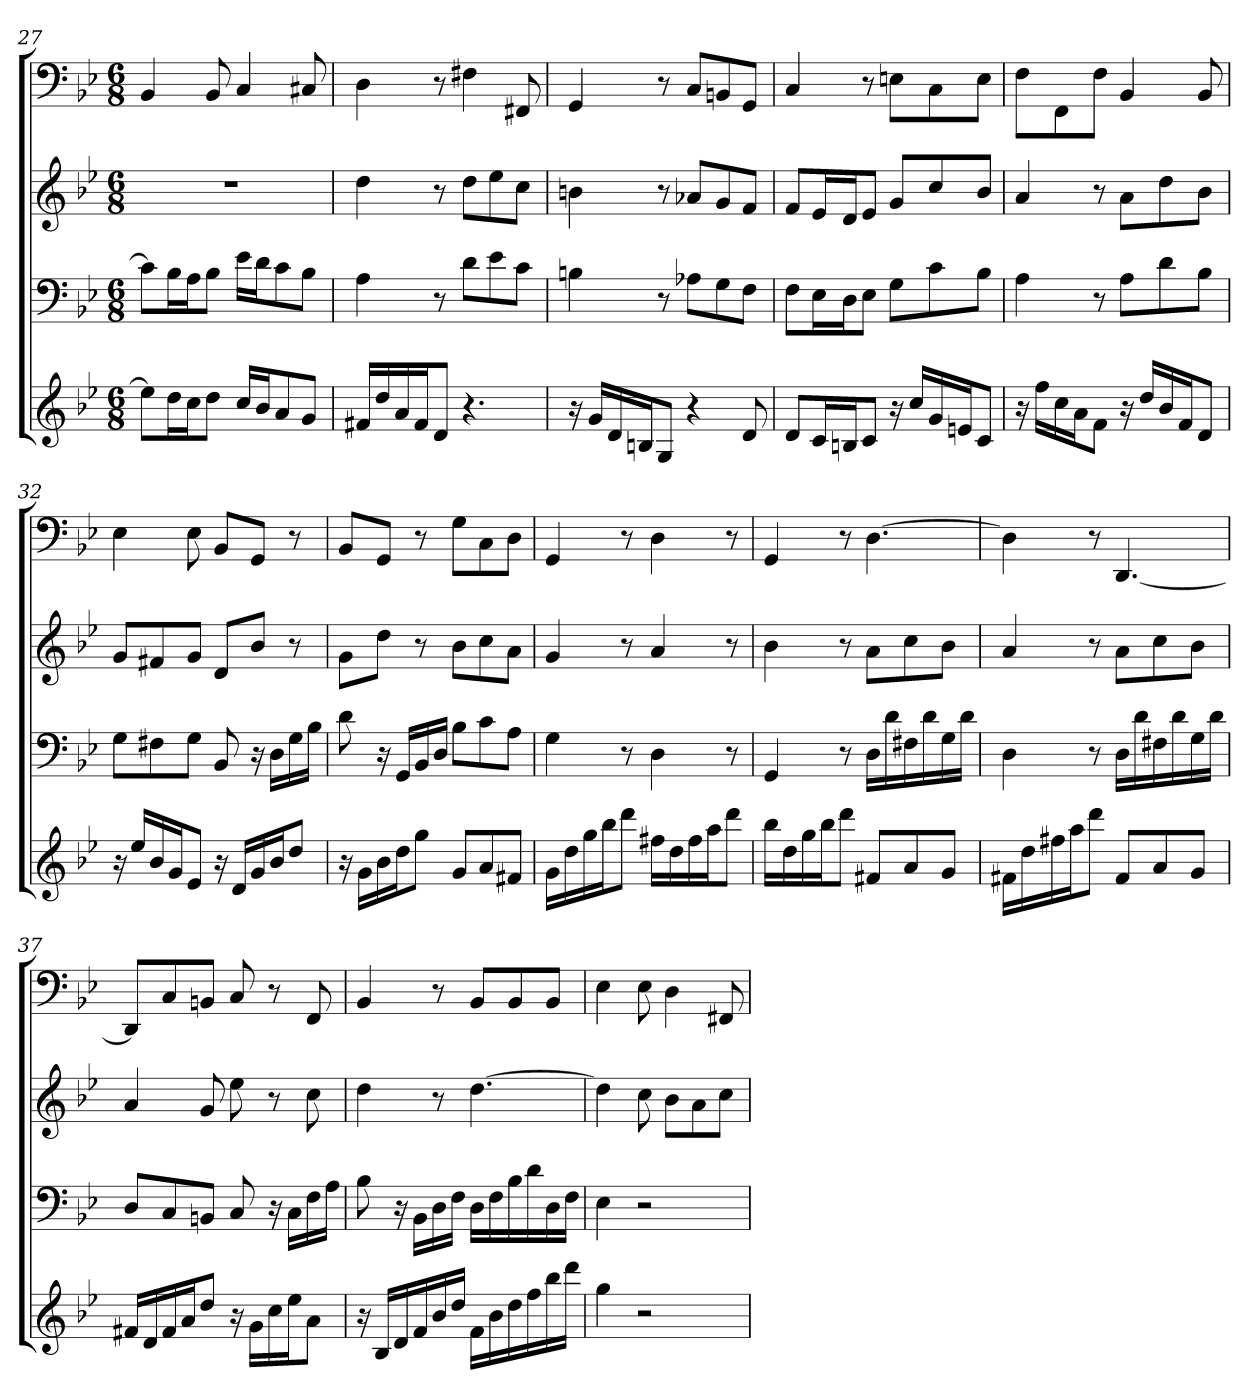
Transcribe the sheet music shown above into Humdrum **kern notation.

**kern	**kern	**kern	**kern
*part4	*part3	*part2	*part1
*staff4	*staff3	*staff2	*staff1
*	*clefF4	*	*clefF4
*k[b-e-]	*k[b-e-]	*k[b-e-]	*k[b-e-]
*g:	*g:	*g:	*g:
*M6/8	*M6/8	*M6/8	*M6/8
=27	=27	=27	=27
8ee-L]	8c\L]	2.r	4BB-
16ddL	16B-\L	.	.
16ccJ	16A\J	.	.
8ddJ	8B-\J	.	8BB-
16ccLL	16e-\LL	.	4C
16b-J	16d\J	.	.
8a	8c\	.	.
8gJ	8B-\J	.	8C#X
=28	=28	=28	=28
16f#XLL	4A	4dd	4D
16dd	.	.	.
16a	.	.	.
16f#J	.	.	.
8dJ	8r	8r	8r
4.r	8d\L	8ddL	4F#X
.	8e-\	8ee-	.
.	8c\J	8ccJ	8FF#X
=29	=29	=29	=29
16r	4Bn	4bn	4GG
16gLL	.	.	.
16d	.	.	.
16BnJ	.	.	.
8GJ	8r	8r	8r
4r	8A-X\L	8a-XL	8C/L
.	8G\	8g	8BBn/
8d	8F\J	8fJ	8GG/J
=30	=30	=30	=30
8dL	8F\L	8fL	4C
16cL	16E-\L	16e-L	.
16BnJ	16D\J	16dJ	.
8cJ	8E-\J	8e-J	8r
16r	8G\L	8gL	8En\L
16ccLL	.	.	.
16g	8c\	8cc	8C\
16enJ	.	.	.
8cJ	8B-\J	8b-J	8E\J
=31	=31	=31	=31
16r	4A	4a	8F\L
16ffLL	.	.	.
16cc	.	.	8FF\
16aJ	.	.	.
8fJ	8r	8r	8F\J
16r	8A\L	8aL	4BB-
16ddLL	.	.	.
16b-	8d\	8dd	.
16fJ	.	.	.
8dJ	8B-\J	8b-J	8BB-
=32	=32	=32	=32
16r	8G\L	8gL	4E-
16ee-LL	.	.	.
16b-	8F#X\	8f#X	.
16gJ	.	.	.
8e-J	8G\J	8gJ	8E-
16r	8BB-	8dL	8BB-/L
16dLL	.	.	.
16g	16r	8b-J	8GG/J
16b-J	16D\LL	.	.
8ddJ	16G\	8r	8r
.	16B-\JJ	.	.
=33	=33	=33	=33
16r	8d	8gL	8BB-/L
16gLL	.	.	.
16b-	16r	8ddJ	8GG/J
16ddJ	16GG/LL	.	.
8ggJ	16BB-/	8r	8r
.	16D/JJ	.	.
8gL	8B-\L	8b-L	8G\L
8a	8c\	8cc	8C\
8f#XJ	8A\J	8aJ	8D\J
=34	=34	=34	=34
16gLL	4G	4g	4GG
16dd	.	.	.
16gg	.	.	.
16bb-J	.	.	.
8dddJ	8r	8r	8r
16ff#XLL	4D	4a	4D
16dd	.	.	.
16ff#	.	.	.
16aaJ	.	.	.
8dddJ	8r	8r	8r
=35	=35	=35	=35
16bb-LL	4GG	4b-	4GG
16dd	.	.	.
16gg	.	.	.
16bb-J	.	.	.
8dddJ	8r	8r	8r
8f#XL	16D\LL	8aL	[4.D
.	16d\	.	.
8a	16F#X\	8cc	.
.	16d\	.	.
8gJ	16G\	8b-J	.
.	16d\JJ	.	.
=36	=36	=36	=36
16f#XLL	4D	4a	4D]
16dd	.	.	.
16ff#X	.	.	.
16aaJ	.	.	.
8dddJ	8r	8r	8r
8f#L	16D\LL	8aL	[4.DD
.	16d\	.	.
8a	16F#X\	8cc	.
.	16d\	.	.
8gJ	16G\	8b-J	.
.	16d\JJ	.	.
=37	=37	=37	=37
16f#XLL	8D/L	4a	8DD/L]
16d	.	.	.
16f#	8C/	.	8C/
16aJ	.	.	.
8ddJ	8BBn/J	8g	8BBn/J
16r	8C	8ee-	8C
16gLL	.	.	.
16cc	16r	8r	8r
16ee-J	16C\LL	.	.
8aJ	16F\	8cc	8FF
.	16A\JJ	.	.
=38	=38	=38	=38
16r	8B-	4dd	4BB-
16B-LL	.	.	.
16d	16r	.	.
16f	16BB-\LL	.	.
16b-	16D\	8r	8r
16ddJJ	16F\JJ	.	.
16fLL	16D\LL	[4.dd	8BB-/L
16b-	16F\	.	.
16dd	16B-\	.	8BB-/
16ff	16d\	.	.
16bb-	16D\	.	8BB-/J
16dddJJ	16F\JJ	.	.
=39	=39	=39	=39
4gg	4E-	4dd]	4E-
2r	2r	8cc	8E-
.	.	8b-L	4D
.	.	8a	.
.	.	8ccJ	8FF#X
=	=	=	=
*-	*-	*-	*-
